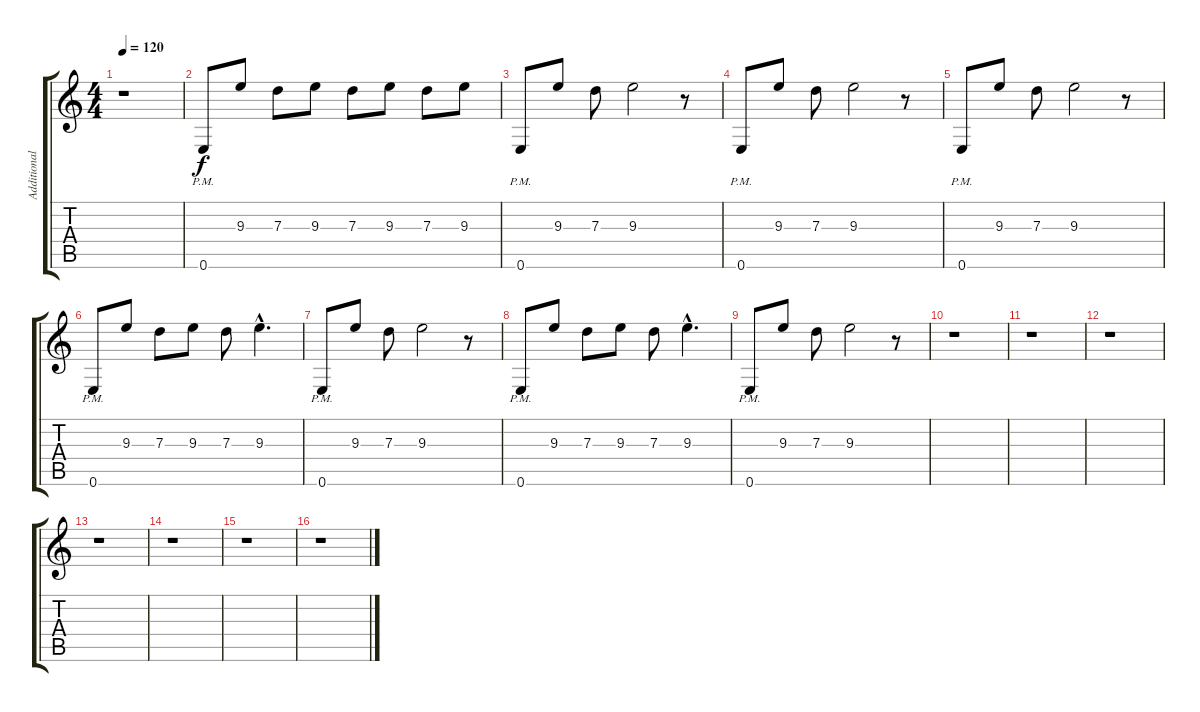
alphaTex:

\track ("Additional Guitar" "Additional") {instrument distortionguitar}
\staff {score tabs}
\tuning (E4 B3 G3 D3 A2 E2) {hide}
\ts (4 4)
\tempo 120
\clef g2
\ks c
r.1{dy f} |
0.6{pm}.8 9.3.8 7.3.8 9.3.8 7.3.8 9.3.8 7.3.8 9.3.8 |
0.6{pm}.8 9.3.8 7.3.8 9.3.2 r.8 |
0.6{pm}.8 9.3.8 7.3.8 9.3.2 r.8 |
0.6{pm}.8 9.3.8 7.3.8 9.3.2 r.8 |
0.6{pm}.8 9.3.8 7.3.8 9.3.8 7.3.8 9.3{hac}.4{d} |
0.6{pm}.8 9.3.8 7.3.8 9.3.2 r.8 |
0.6{pm}.8 9.3.8 7.3.8 9.3.8 7.3.8 9.3{hac}.4{d} |
0.6{pm}.8 9.3.8 7.3.8 9.3.2 r.8 |
r.1 |
r.1 |
r.1 |
r.1 |
r.1 |
r.1 |
r.1
